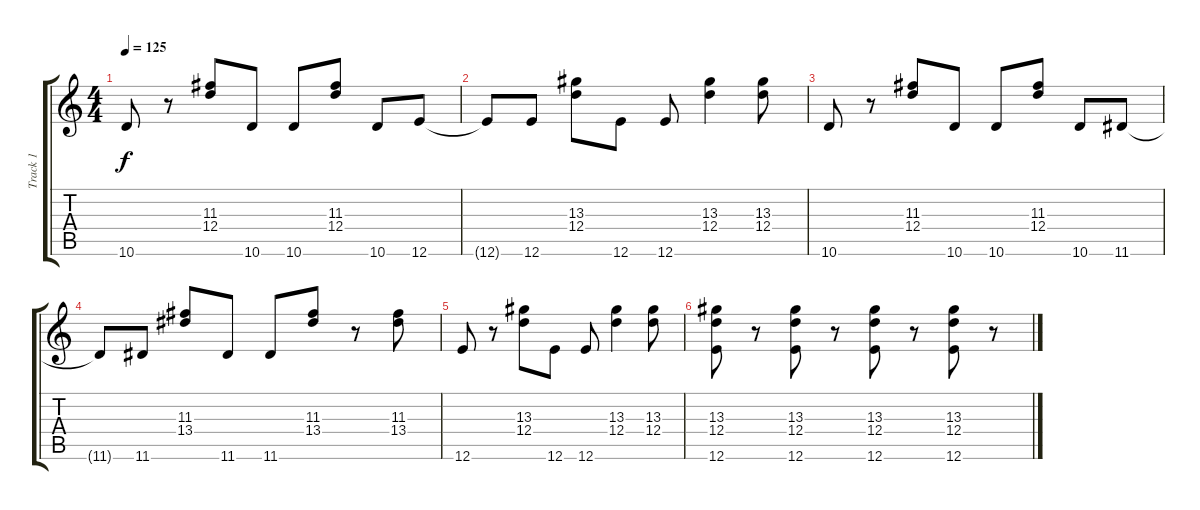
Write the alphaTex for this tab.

\track ("Track 1" "Track 1") {instrument acousticguitarsteel}
\staff {score tabs}
\tuning (E4 B3 G3 D3 A2 E2) {hide}
\ts (4 4)
\tempo 125
\clef g2
\ks c
10.6.8{dy f} r.8 (11.3 12.4).8 10.6.8 10.6.8 (11.3 12.4).8 10.6.8 12.6.8 |
12.6{t}.8 12.6.8 (13.3 12.4).8 12.6.8 12.6.8 (13.3 12.4).4 (13.3 12.4).8 |
10.6.8 r.8 (11.3 12.4).8 10.6.8 10.6.8 (11.3 12.4).8 10.6.8 11.6.8 |
11.6{t}.8 11.6.8 (11.3 13.4).8 11.6.8 11.6.8 (11.3 13.4).8 r.8 (11.3 13.4).8 |
12.6.8 r.8 (13.3 12.4).8 12.6.8 12.6.8 (13.3 12.4).4 (13.3 12.4).8 |
(13.3 12.4 12.6).8 r.8 (13.3 12.4 12.6).8 r.8 (13.3 12.4 12.6).8 r.8 (13.3 12.4 12.6).8 r.8
